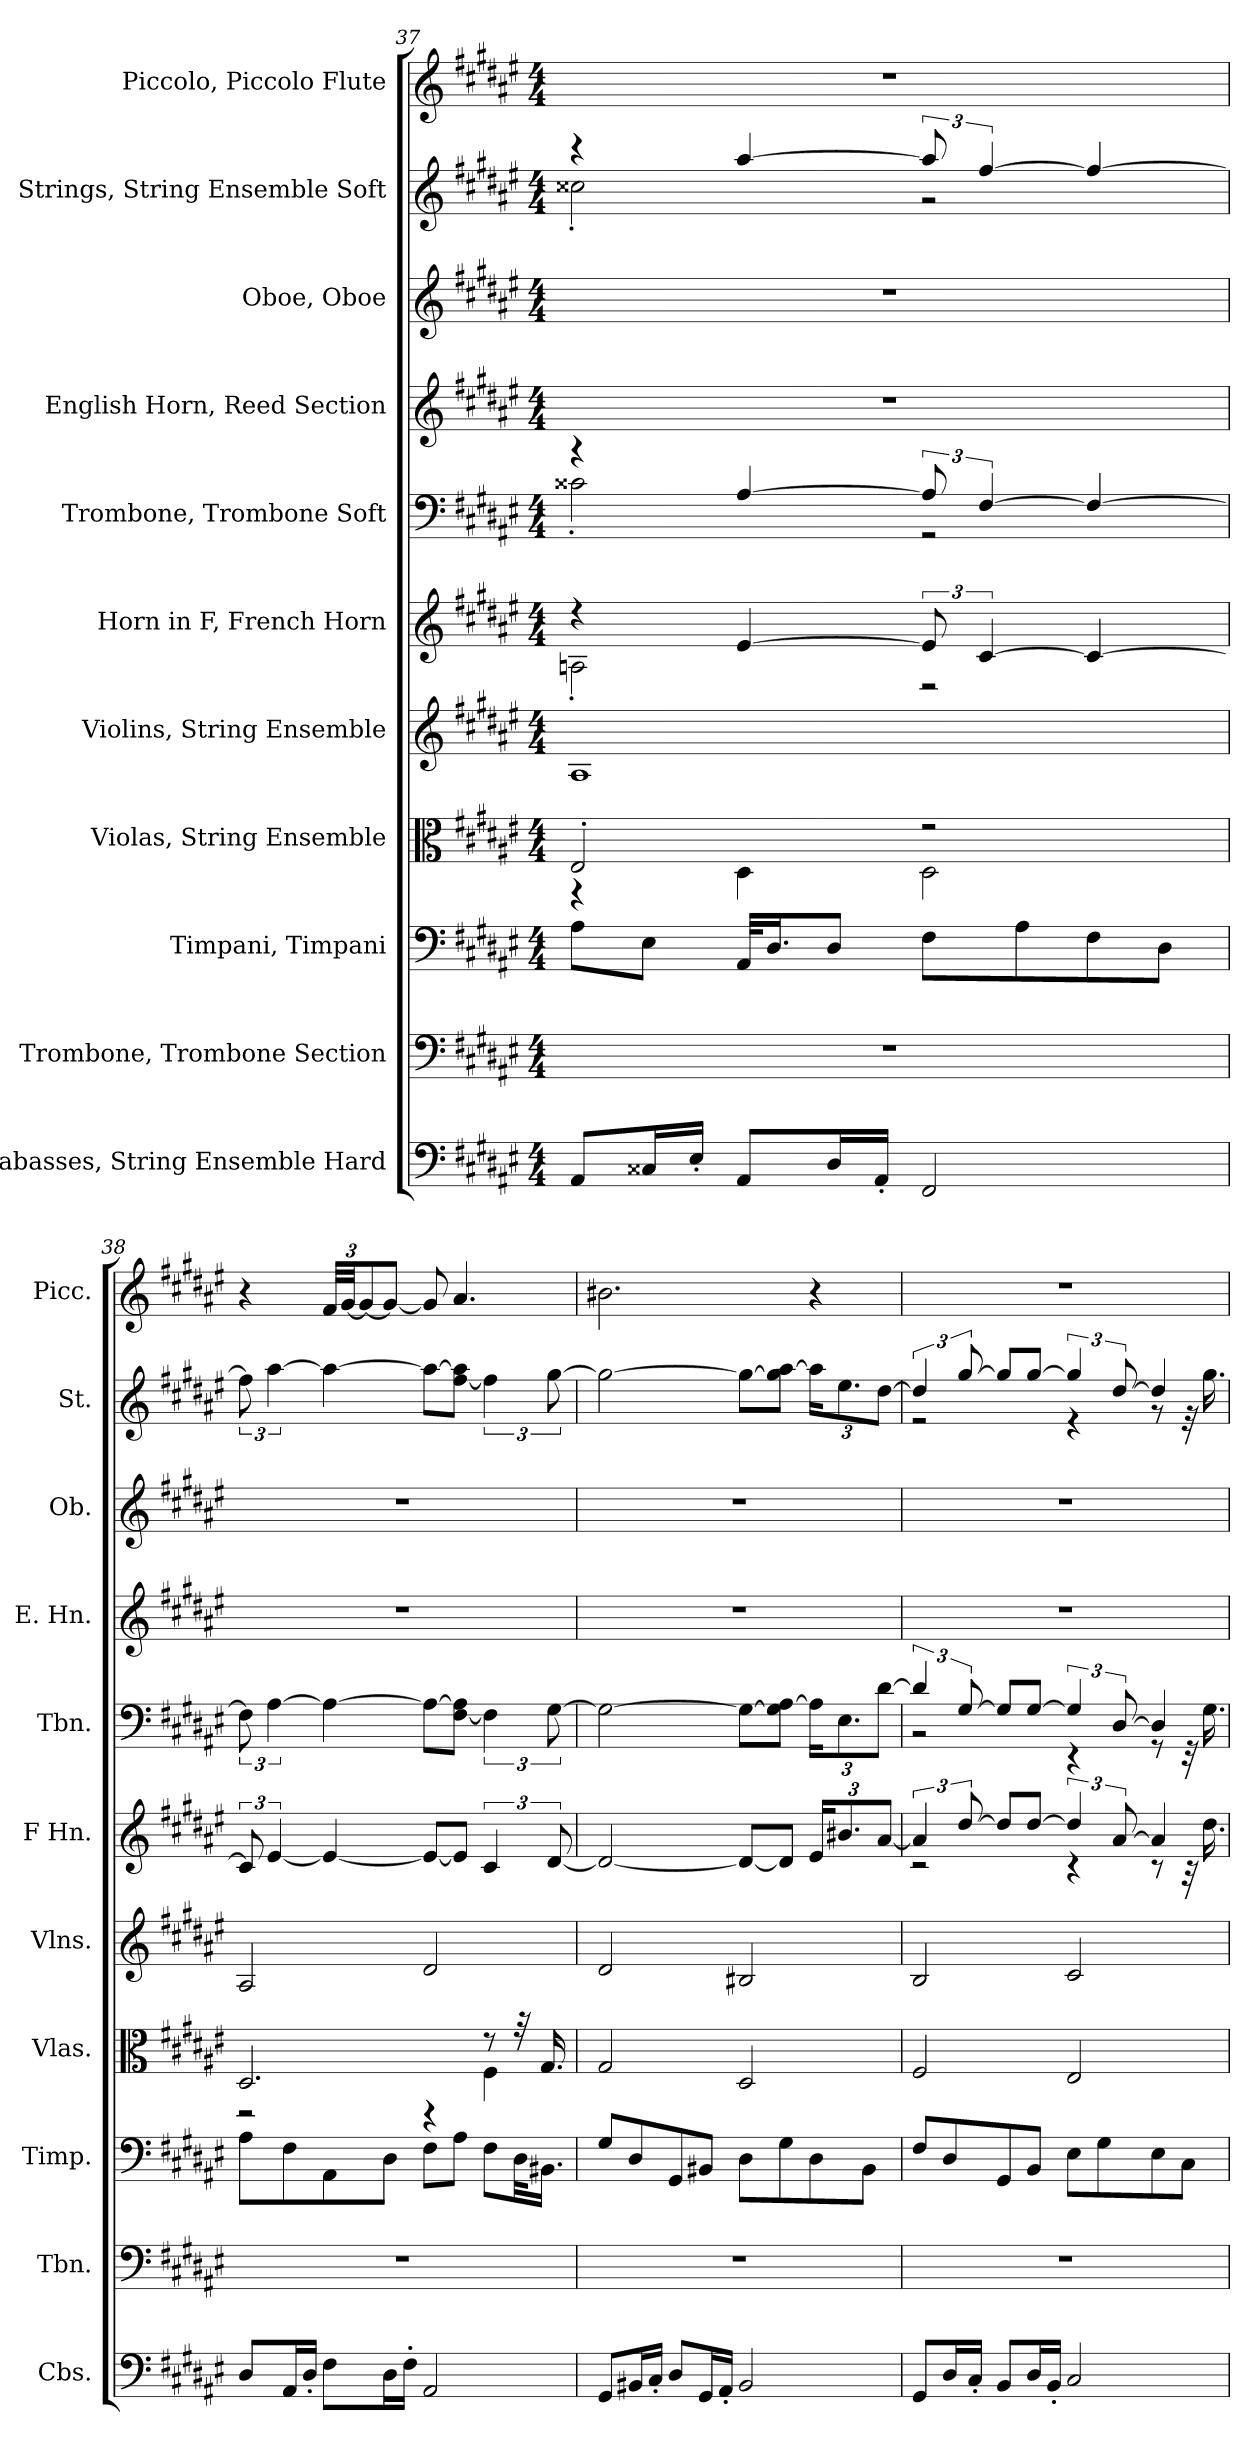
**kern	**kern	**kern	**kern	**kern	**kern	**kern	**kern	**kern	**kern	**kern
*part11	*part10	*part9	*part8	*part7	*part6	*part5	*part4	*part3	*part2	*part1
*staff11	*staff10	*staff9	*staff8	*staff7	*staff6	*staff5	*staff4	*staff3	*staff2	*staff1
*I"Contrabasses, String Ensemble Hard	*I"Trombone, Trombone Section	*I"Timpani, Timpani	*I"Violas, String Ensemble	*I"Violins, String Ensemble	*I"Horn in F, French Horn	*I"Trombone, Trombone Soft	*I"English Horn, Reed Section	*I"Oboe, Oboe	*I"Strings, String Ensemble Soft	*I"Piccolo, Piccolo Flute
*I'Cbs.	*I'Tbn.	*I'Timp.	*I'Vlas.	*I'Vlns.	*I'F Hn.	*I'Tbn.	*I'E. Hn.	*I'Ob.	*I'St.	*I'Picc.
*clefF4	*clefF4	*clefF4	*clefC3	*clefG2	*clefG2	*clefF4	*clefG2	*clefG2	*clefG2	*clefG2
*ITrd7c12	*	*	*	*	*ITrd4c7	*	*ITrd4c7	*	*	*ITrd-7c-12
*k[f#c#g#d#a#e#]	*k[f#c#g#d#a#e#]	*k[f#c#g#d#a#e#]	*k[f#c#g#d#a#e#]	*k[f#c#g#d#a#e#]	*k[f#c#g#d#a#]	*k[f#c#g#d#a#e#]	*k[f#c#g#d#a#]	*k[f#c#g#d#a#e#]	*k[f#c#g#d#a#e#]	*k[f#c#g#d#a#e#]
*M4/4	*M4/4	*M4/4	*M4/4	*M4/4	*M4/4	*M4/4	*M4/4	*M4/4	*M4/4	*M4/4
=37	=37	=37	=37	=37	=37	=37	=37	=37	=37	=37
*	*	*	*^	*	*^	*^	*	*	*^	*
8AAA#/L	1r	8A#\L	2E#'/	4r	1A#	4r	2Dn'\	4r	2c##X'\	1r	1r	4r	2cc##X'\	1r
16CC##X/L	.	8E#\J	.	.	.	.	.	.	.	.	.	.	.	.
16EE#'/JJ	.	.	.	.	.	.	.	.	.	.	.	.	.	.
8AAA#/L	.	32AA#/KLL	.	4D#\	.	[4A#/	.	[4A#/	.	.	.	[4aa#/	.	.
.	.	16.D#/J	.	.	.	.	.	.	.	.	.	.	.	.
16DD#/L	.	8D#/J	.	.	.	.	.	.	.	.	.	.	.	.
16AAA#'/JJ	.	.	.	.	.	.	.	.	.	.	.	.	.	.
2FFF#/	.	8F#\L	2r	2D#\	.	12A#/]	2r	12A#/]	2r	.	.	12aa#/]	2r	.
.	.	.	.	.	.	[6F#/	.	[6F#/	.	.	.	[6ff#/	.	.
.	.	8A#\	.	.	.	.	.	.	.	.	.	.	.	.
.	.	8F#\	.	.	.	4F#/_	.	4F#/_	.	.	.	4ff#/_	.	.
.	.	8D#\J	.	.	.	.	.	.	.	.	.	.	.	.
*	*	*	*	*	*	*v	*v	*	*	*	*	*v	*v	*
*	*	*	*	*	*	*	*v	*v	*	*	*	*
!!LO:PB:g=z
=38	=38	=38	=38	=38	=38	=38	=38	=38	=38	=38	=38
8DD#/L	1r	8A#\L	2.D#/	2r	2A#/	12F#/]	12F#\]	1r	1r	12ff#\]	4r
.	.	.	.	.	.	[6A#/	[6A#\	.	.	[6aa#\	.
16AAA#/L	.	8F#\	.	.	.	.	.	.	.	.	.
16DD#'/JJ	.	.	.	.	.	.	.	.	.	.	.
*	*	*	*	*	*	*	*	*	*	*	*Xbrackettup
8FF#\L	.	8AA#\	.	.	.	4A#/_	4A#\_	.	.	4aa#\_	48ff#/LLL
.	.	.	.	.	.	.	.	.	.	.	[48gg#/JJ
.	.	.	.	.	.	.	.	.	.	.	12gg#/_
16DD#\L	.	8D#\J	.	.	.	.	.	.	.	.	8gg#/J_
16FF#'\JJ	.	.	.	.	.	.	.	.	.	.	.
2AAA#/	.	8F#\L	.	4r	2d#/	8A#/L_	8A#\L_	.	.	8aa#\L_	8gg#/]
.	.	8A#\J	.	.	.	8A#/J]	[8F#\ 8A#\]J	.	.	[8ff#\ 8aa#\]J	4.aa#/
.	.	8F#\L	8r	4F#\	.	6F#/	6F#\]	.	.	6ff#\]	.
.	.	32D#\KL	32r	.	.	.	.	.	.	.	.
.	.	16.BB#X\JJ	16.G#/	.	.	.	.	.	.	.	.
.	.	.	.	.	.	[12G#/	[12G#\	.	.	[12gg#\	.
*	*	*	*v	*v	*	*	*	*	*	*	*
=39	=39	=39	=39	=39	=39	=39	=39	=39	=39	=39
8GGG#/L	1r	8G#/L	2G#/	2d#/	2G#/_	2G#\_	1r	1r	2gg#\_	2.bb#X\
16BBB#X/L	.	8D#/	.	.	.	.	.	.	.	.
16CC#'/JJ	.	.	.	.	.	.	.	.	.	.
8DD#/L	.	8GG#/	.	.	.	.	.	.	.	.
16GGG#/L	.	8BB#X/J	.	.	.	.	.	.	.	.
16AAA#'/JJ	.	.	.	.	.	.	.	.	.	.
2BBB#/	.	8D#\L	2D#/	2B#X/	8G#/L_	8G#\L_	.	.	8gg#\L_	.
.	.	8G#\	.	.	8G#/J]	8G#\] [8A#\J	.	.	8gg#\] [8aa#\J	.
*	*	*	*	*	*Xbrackettup	*Xbrackettup	*	*	*Xbrackettup	*
.	.	8D#\	.	.	24A#/KL	24A#\KL]	.	.	24aa#\KL]	4r
.	.	.	.	.	12.e#X/	12.E#\	.	.	12.ee#\	.
.	.	8BB#\J	.	.	.	.	.	.	.	.
.	.	.	.	.	[12d#/J	[12d#\J	.	.	[12dd#\J	.
!!LO:PB:g=z
=40	=40	=40	=40	=40	=40	=40	=40	=40	=40	=40
*	*	*	*	*	*brackettup	*brackettup	*	*	*brackettup	*
*	*	*	*	*	*^	*^	*	*	*^	*
8GGG#/L	1r	8F#/L	2F#/	2B/	6d#/]	2r	6d#/]	2r	1r	1r	6dd#/]	2r	1r
16DD#/L	.	8D#/	.	.	.	.	.	.	.	.	.	.	.
.	.	.	.	.	[12g#/	.	[12G#/	.	.	.	[12gg#/	.	.
16CC#'/JJ	.	.	.	.	.	.	.	.	.	.	.	.	.
8BBB/L	.	8GG#/	.	.	8g#/L]	.	8G#/L]	.	.	.	8gg#/L]	.	.
16DD#/L	.	8BB/J	.	.	[8g#/J	.	[8G#/J	.	.	.	[8gg#/J	.	.
16BBB'/JJ	.	.	.	.	.	.	.	.	.	.	.	.	.
2CC#/	.	8E#\L	2E#/	2c#/	6g#/]	4r	6G#/]	4r	.	.	6gg#/]	4r	.
.	.	8G#\	.	.	.	.	.	.	.	.	.	.	.
.	.	.	.	.	[12d#/	.	[12D#/	.	.	.	[12dd#/	.	.
.	.	8E#\	.	.	4d#/]	8r	4D#/]	8r	.	.	4dd#/]	8r	.
.	.	8C#\J	.	.	.	32r	.	32r	.	.	.	32r	.
.	.	.	.	.	.	16.g#\	.	16.G#\	.	.	.	16.gg#\	.
*	*	*	*	*	*v	*v	*	*	*	*	*v	*v	*
*	*	*	*	*	*	*v	*v	*	*	*	*
=	=	=	=	=	=	=	=	=	=	=
*-	*-	*-	*-	*-	*-	*-	*-	*-	*-	*-
